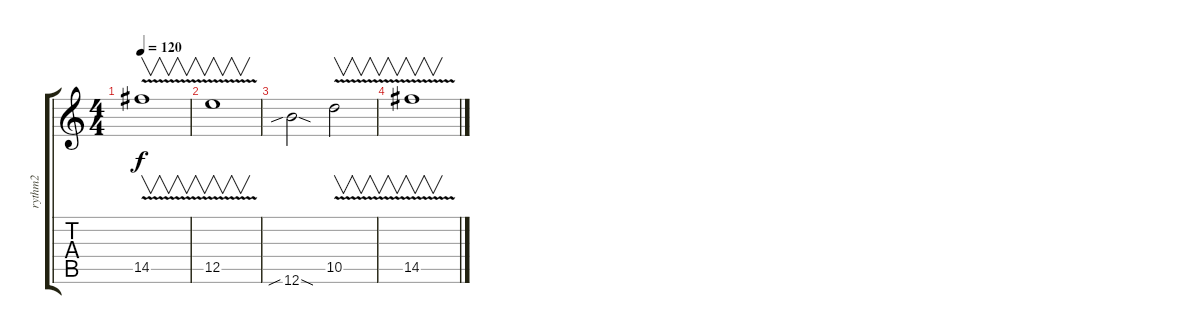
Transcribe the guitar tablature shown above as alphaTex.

\track ("rythm2" "rythm2") {instrument overdrivenguitar}
\staff {score tabs}
\tuning (B5 Gb4 D4 A3 E3 B2) {hide}
\ts (4 4)
\tempo 120
\clef g2
\ks c
14.5{v}.1{v dy f} |
12.5{v}.1{v} |
12.6{sib sod}.2 10.5{v}.2{v} |
14.5{v}.1{v}
